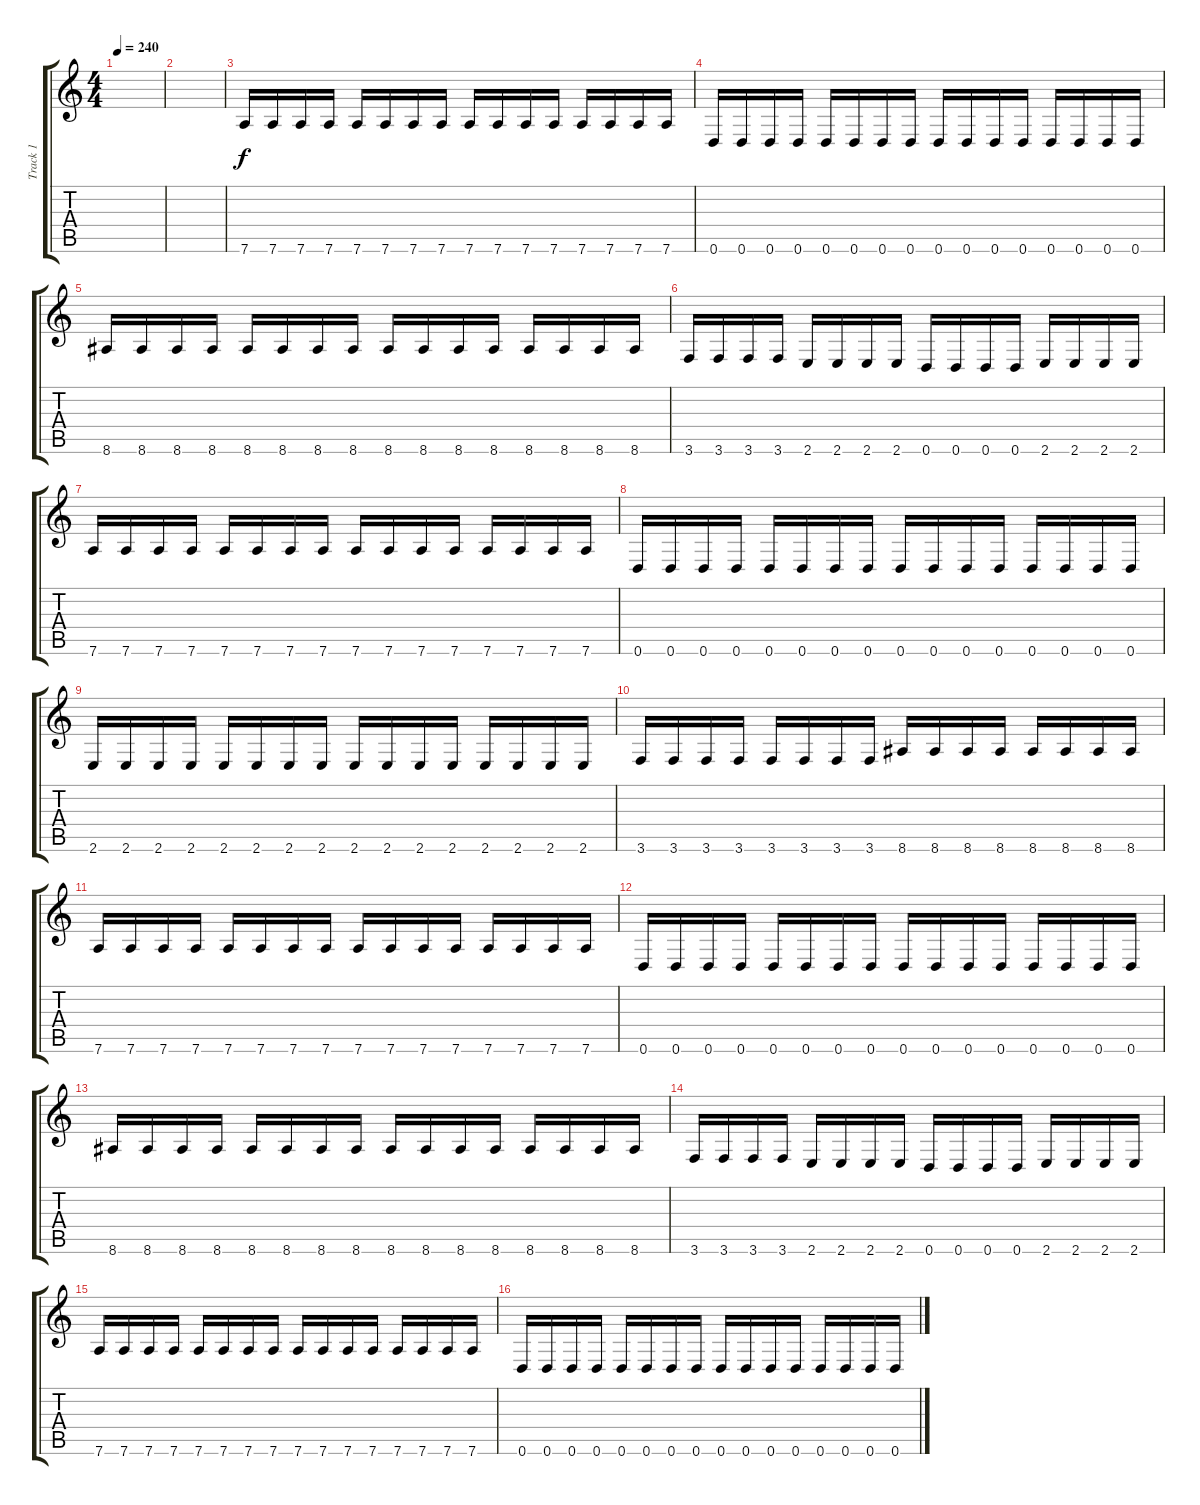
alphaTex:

\track ("Track 1" "Track 1") {instrument distortionguitar}
\staff {score tabs}
\tuning (E4 B3 G3 D3 A2 D2) {hide}
\ts (4 4)
\tempo 240
\clef g2
\ks c
|
|
7.6.16 7.6.16 7.6.16 7.6.16 7.6.16 7.6.16 7.6.16 7.6.16 7.6.16 7.6.16 7.6.16 7.6.16 7.6.16 7.6.16 7.6.16 7.6.16 |
0.6.16 0.6.16 0.6.16 0.6.16 0.6.16 0.6.16 0.6.16 0.6.16 0.6.16 0.6.16 0.6.16 0.6.16 0.6.16 0.6.16 0.6.16 0.6.16 |
8.6.16 8.6.16 8.6.16 8.6.16 8.6.16 8.6.16 8.6.16 8.6.16 8.6.16 8.6.16 8.6.16 8.6.16 8.6.16 8.6.16 8.6.16 8.6.16 |
3.6.16 3.6.16 3.6.16 3.6.16 2.6.16 2.6.16 2.6.16 2.6.16 0.6.16 0.6.16 0.6.16 0.6.16 2.6.16 2.6.16 2.6.16 2.6.16 |
7.6.16 7.6.16 7.6.16 7.6.16 7.6.16 7.6.16 7.6.16 7.6.16 7.6.16 7.6.16 7.6.16 7.6.16 7.6.16 7.6.16 7.6.16 7.6.16 |
0.6.16 0.6.16 0.6.16 0.6.16 0.6.16 0.6.16 0.6.16 0.6.16 0.6.16 0.6.16 0.6.16 0.6.16 0.6.16 0.6.16 0.6.16 0.6.16 |
2.6.16 2.6.16 2.6.16 2.6.16 2.6.16 2.6.16 2.6.16 2.6.16 2.6.16 2.6.16 2.6.16 2.6.16 2.6.16 2.6.16 2.6.16 2.6.16 |
3.6.16 3.6.16 3.6.16 3.6.16 3.6.16 3.6.16 3.6.16 3.6.16 8.6.16 8.6.16 8.6.16 8.6.16 8.6.16 8.6.16 8.6.16 8.6.16 |
7.6.16 7.6.16 7.6.16 7.6.16 7.6.16 7.6.16 7.6.16 7.6.16 7.6.16 7.6.16 7.6.16 7.6.16 7.6.16 7.6.16 7.6.16 7.6.16 |
0.6.16 0.6.16 0.6.16 0.6.16 0.6.16 0.6.16 0.6.16 0.6.16 0.6.16 0.6.16 0.6.16 0.6.16 0.6.16 0.6.16 0.6.16 0.6.16 |
8.6.16 8.6.16 8.6.16 8.6.16 8.6.16 8.6.16 8.6.16 8.6.16 8.6.16 8.6.16 8.6.16 8.6.16 8.6.16 8.6.16 8.6.16 8.6.16 |
3.6.16 3.6.16 3.6.16 3.6.16 2.6.16 2.6.16 2.6.16 2.6.16 0.6.16 0.6.16 0.6.16 0.6.16 2.6.16 2.6.16 2.6.16 2.6.16 |
7.6.16 7.6.16 7.6.16 7.6.16 7.6.16 7.6.16 7.6.16 7.6.16 7.6.16 7.6.16 7.6.16 7.6.16 7.6.16 7.6.16 7.6.16 7.6.16 |
0.6.16 0.6.16 0.6.16 0.6.16 0.6.16 0.6.16 0.6.16 0.6.16 0.6.16 0.6.16 0.6.16 0.6.16 0.6.16 0.6.16 0.6.16 0.6.16
